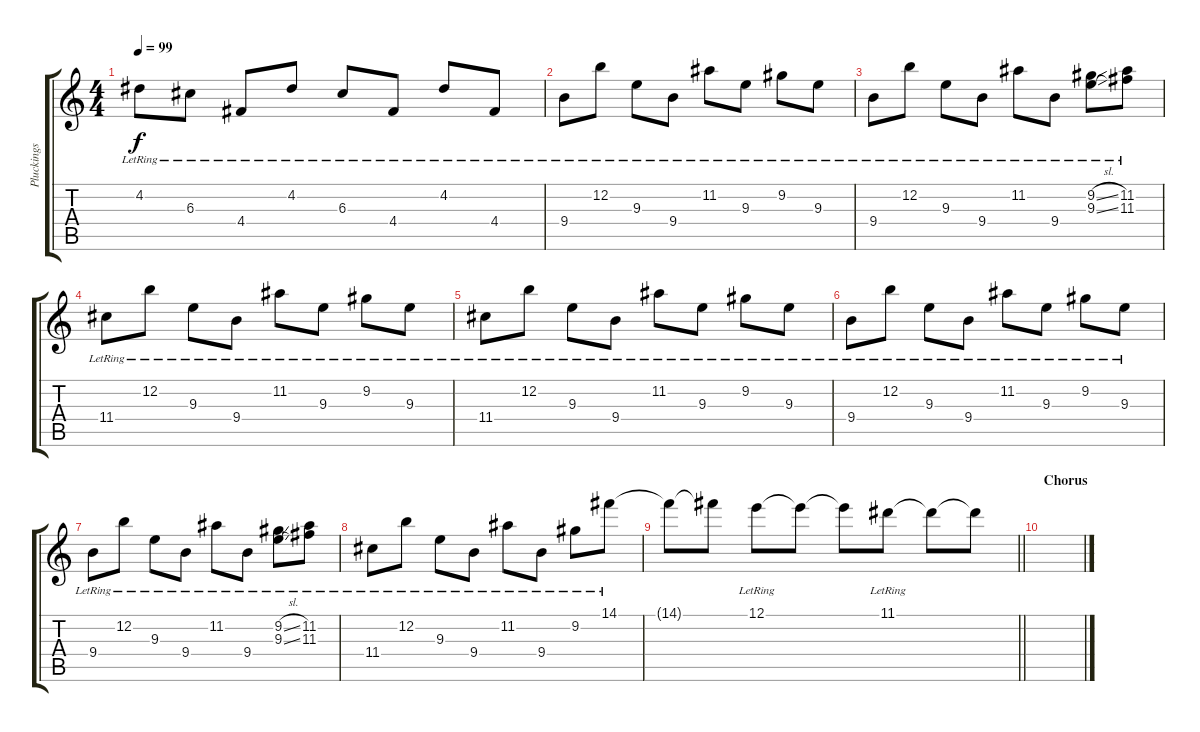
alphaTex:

\track ("Pluckings" "Pluckings") {instrument electricguitarclean}
\staff {score tabs}
\tuning (E4 B3 G3 D3 A2 E2) {hide}
\ts (4 4)
\tempo 99
\clef g2
\ks c
4.2{lr}.8{dy f} 6.3{lr}.8 4.4{lr}.8 4.2{lr}.8 6.3{lr}.8 4.4{lr}.8 4.2{lr}.8 4.4{lr}.8 |
9.4{lr}.8 12.2{lr}.8 9.3{lr}.8 9.4{lr}.8 11.2{lr}.8 9.3{lr}.8 9.2{lr}.8 9.3{lr}.8 |
9.4{lr}.8 12.2{lr}.8 9.3{lr}.8 9.4{lr}.8 11.2{lr}.8 9.4{lr}.8 (9.2{sl lr} 9.3{sl}).8 (11.2{lr} 11.3{lr}).8 |
11.4{lr}.8 12.2{lr}.8 9.3{lr}.8 9.4{lr}.8 11.2{lr}.8 9.3{lr}.8 9.2{lr}.8 9.3{lr}.8 |
11.4{lr}.8 12.2{lr}.8 9.3{lr}.8 9.4{lr}.8 11.2{lr}.8 9.3{lr}.8 9.2{lr}.8 9.3{lr}.8 |
9.4{lr}.8 12.2{lr}.8 9.3{lr}.8 9.4{lr}.8 11.2{lr}.8 9.3{lr}.8 9.2{lr}.8 9.3{lr}.8 |
9.4{lr}.8 12.2{lr}.8 9.3{lr}.8 9.4{lr}.8 11.2{lr}.8 9.4{lr}.8 (9.2{sl lr} 9.3{sl}).8 (11.2{lr} 11.3{lr}).8 |
11.4{lr}.8 12.2{lr}.8 9.3{lr}.8 9.4{lr}.8 11.2{lr}.8 9.4{lr}.8 9.2{lr}.8 14.1{lr}.8 |
\barLineRight lightlight
14.1{t}.8 14.1{t}.8 12.1{lr}.8 12.1{t}.8 12.1{t}.8 11.1{lr}.8 11.1{t}.8 11.1{t}.8 |
\section ("" "Chorus")
